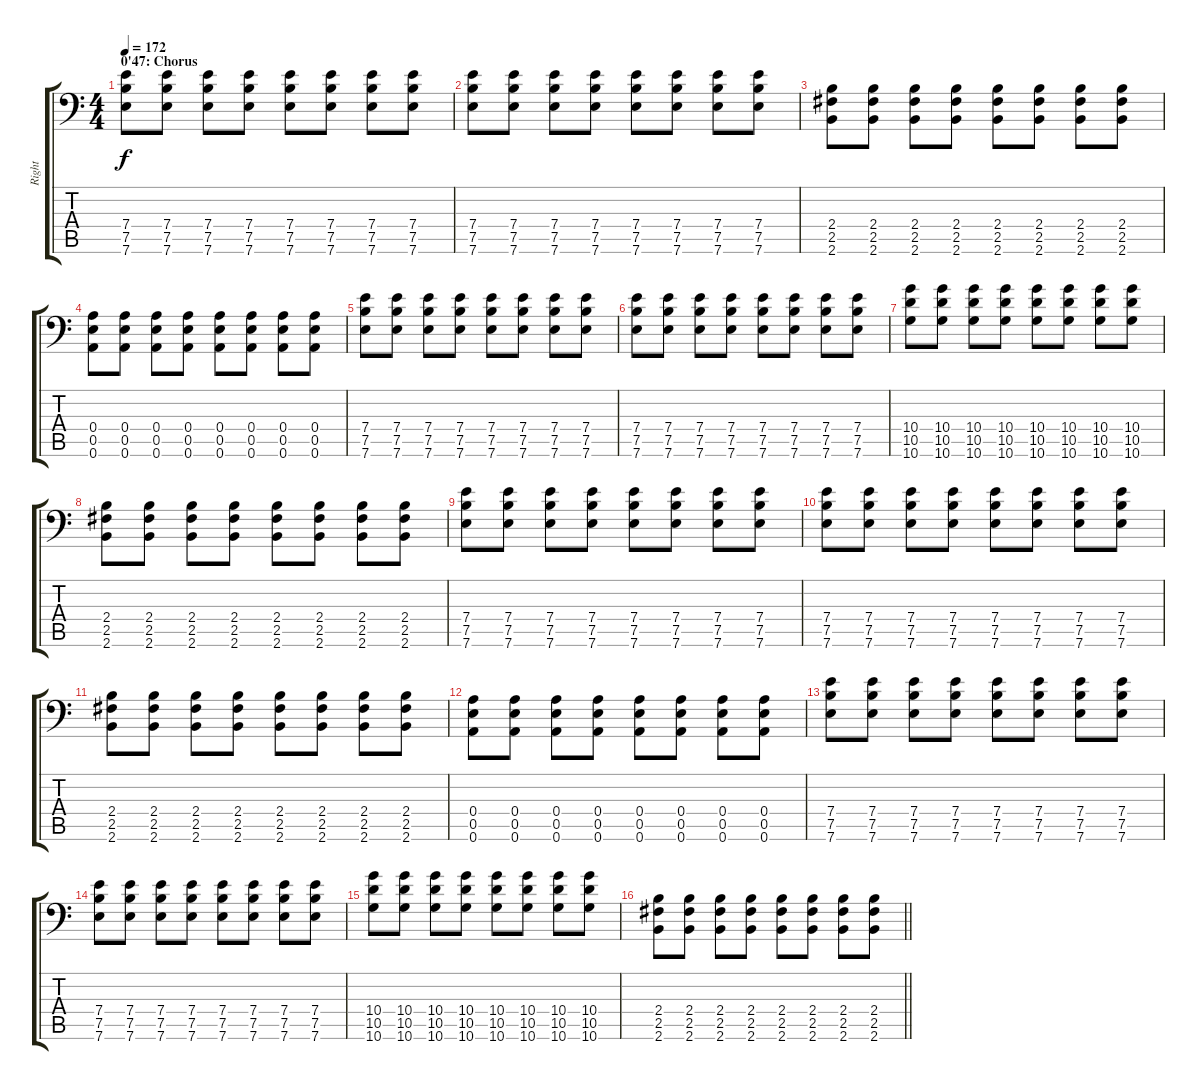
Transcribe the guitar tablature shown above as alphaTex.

\track ("Right" "Right") {instrument distortionguitar}
\staff {score tabs}
\tuning (B3 Gb3 D3 A2 E2 A1) {hide}
\ts (4 4)
\section ("" "0'47: Chorus")
\tempo 172
\clef f4
\ks c
(7.4 7.5 7.6).8{dy f} (7.4 7.5 7.6).8 (7.4 7.5 7.6).8 (7.4 7.5 7.6).8 (7.4 7.5 7.6).8 (7.4 7.5 7.6).8 (7.4 7.5 7.6).8 (7.4 7.5 7.6).8 |
(7.4 7.5 7.6).8 (7.4 7.5 7.6).8 (7.4 7.5 7.6).8 (7.4 7.5 7.6).8 (7.4 7.5 7.6).8 (7.4 7.5 7.6).8 (7.4 7.5 7.6).8 (7.4 7.5 7.6).8 |
(2.4 2.5 2.6).8 (2.4 2.5 2.6).8 (2.4 2.5 2.6).8 (2.4 2.5 2.6).8 (2.4 2.5 2.6).8 (2.4 2.5 2.6).8 (2.4 2.5 2.6).8 (2.4 2.5 2.6).8 |
(0.4 0.5 0.6).8 (0.4 0.5 0.6).8 (0.4 0.5 0.6).8 (0.4 0.5 0.6).8 (0.4 0.5 0.6).8 (0.4 0.5 0.6).8 (0.4 0.5 0.6).8 (0.4 0.5 0.6).8 |
(7.4 7.5 7.6).8 (7.4 7.5 7.6).8 (7.4 7.5 7.6).8 (7.4 7.5 7.6).8 (7.4 7.5 7.6).8 (7.4 7.5 7.6).8 (7.4 7.5 7.6).8 (7.4 7.5 7.6).8 |
(7.4 7.5 7.6).8 (7.4 7.5 7.6).8 (7.4 7.5 7.6).8 (7.4 7.5 7.6).8 (7.4 7.5 7.6).8 (7.4 7.5 7.6).8 (7.4 7.5 7.6).8 (7.4 7.5 7.6).8 |
(10.4 10.5 10.6).8 (10.4 10.5 10.6).8 (10.4 10.5 10.6).8 (10.4 10.5 10.6).8 (10.4 10.5 10.6).8 (10.4 10.5 10.6).8 (10.4 10.5 10.6).8 (10.4 10.5 10.6).8 |
(2.4 2.5 2.6).8 (2.4 2.5 2.6).8 (2.4 2.5 2.6).8 (2.4 2.5 2.6).8 (2.4 2.5 2.6).8 (2.4 2.5 2.6).8 (2.4 2.5 2.6).8 (2.4 2.5 2.6).8 |
(7.4 7.5 7.6).8 (7.4 7.5 7.6).8 (7.4 7.5 7.6).8 (7.4 7.5 7.6).8 (7.4 7.5 7.6).8 (7.4 7.5 7.6).8 (7.4 7.5 7.6).8 (7.4 7.5 7.6).8 |
(7.4 7.5 7.6).8 (7.4 7.5 7.6).8 (7.4 7.5 7.6).8 (7.4 7.5 7.6).8 (7.4 7.5 7.6).8 (7.4 7.5 7.6).8 (7.4 7.5 7.6).8 (7.4 7.5 7.6).8 |
(2.4 2.5 2.6).8 (2.4 2.5 2.6).8 (2.4 2.5 2.6).8 (2.4 2.5 2.6).8 (2.4 2.5 2.6).8 (2.4 2.5 2.6).8 (2.4 2.5 2.6).8 (2.4 2.5 2.6).8 |
(0.4 0.5 0.6).8 (0.4 0.5 0.6).8 (0.4 0.5 0.6).8 (0.4 0.5 0.6).8 (0.4 0.5 0.6).8 (0.4 0.5 0.6).8 (0.4 0.5 0.6).8 (0.4 0.5 0.6).8 |
(7.4 7.5 7.6).8 (7.4 7.5 7.6).8 (7.4 7.5 7.6).8 (7.4 7.5 7.6).8 (7.4 7.5 7.6).8 (7.4 7.5 7.6).8 (7.4 7.5 7.6).8 (7.4 7.5 7.6).8 |
(7.4 7.5 7.6).8 (7.4 7.5 7.6).8 (7.4 7.5 7.6).8 (7.4 7.5 7.6).8 (7.4 7.5 7.6).8 (7.4 7.5 7.6).8 (7.4 7.5 7.6).8 (7.4 7.5 7.6).8 |
(10.4 10.5 10.6).8 (10.4 10.5 10.6).8 (10.4 10.5 10.6).8 (10.4 10.5 10.6).8 (10.4 10.5 10.6).8 (10.4 10.5 10.6).8 (10.4 10.5 10.6).8 (10.4 10.5 10.6).8 |
\barLineRight lightlight
(2.4 2.5 2.6).8 (2.4 2.5 2.6).8 (2.4 2.5 2.6).8 (2.4 2.5 2.6).8 (2.4 2.5 2.6).8 (2.4 2.5 2.6).8 (2.4 2.5 2.6).8 (2.4 2.5 2.6).8
